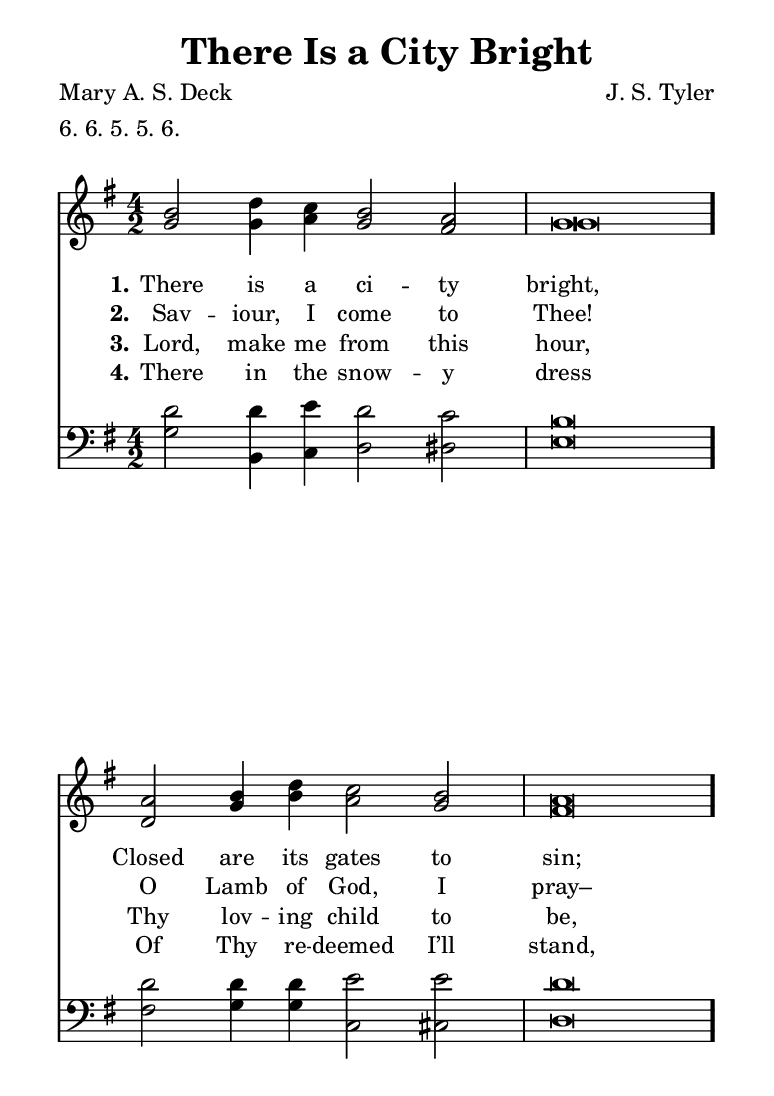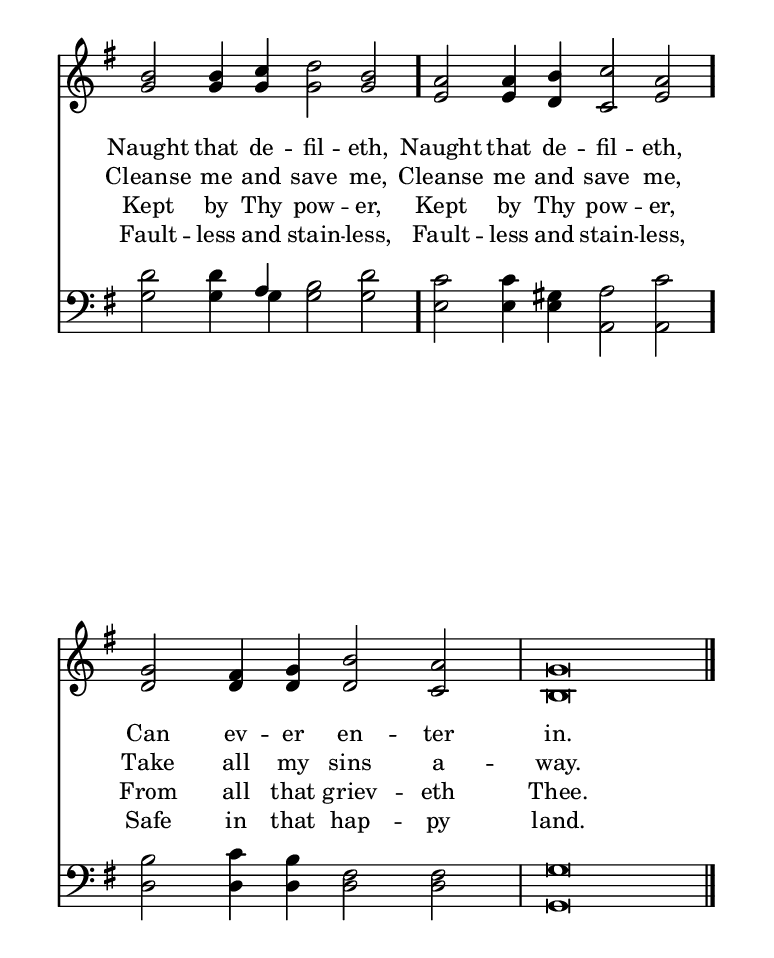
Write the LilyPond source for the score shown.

\include "common/global.ily"
\paper {
  \include "common/paper.ily"
  ragged-last-bottom = ##t
  system-system-spacing.padding = 11
}

\header{
  hymnnumber = "360"
  title = "There Is a City Bright"
  tunename = "City Bright"
  meter = "6. 6. 5. 5. 6."
  poet = "Mary A. S. Deck"
  composer = "J. S. Tyler"
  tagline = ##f
}

global = {
  \include "common/overrides.ily"
  \override Staff.TimeSignature.style = #'numbered
  \time 4/2
  \override Score.MetronomeMark.transparent = ##t % hide all fermata changes too
  \tempo 2=80
  \key g \major
  \autoBeamOff
}

patternA = { c2 c4 c c2 c | c\breve | }

notesSoprano = {
\global
\relative c'' {

  \changePitch \patternA { b d c b a | g }
  \changePitch \patternA { a b d c b | a }
  \changePitch \patternA { b b c d b }
  \changePitch \patternA { a a b c a }
  \changePitch \patternA { g fis g b a | g }

  \bar "|."

}
}

notesAlto = {
\global
\relative e' {

  \changePitch \patternA { g g a g fis | g }
  \changePitch \patternA { d g b a g | fis }
  \changePitch \patternA { g g g g g }
  \changePitch \patternA { e e d c e }
  \changePitch \patternA { d d d d c | b }

}
}

notesTenor = {
\global
\relative a {

  \changePitch \patternA { d d e d c | b }
  \changePitch \patternA { d d d e e | d }
  \changePitch \patternA { d d a b d }
  \changePitch \patternA { c c gis a c }
  \changePitch \patternA { b c b fis fis | g }

}
}

notesBass = {
\global
\relative f {

  \changePitch \patternA { g b, c d dis | e }
  \changePitch \patternA { fis g g c, cis | d }
  \changePitch \patternA { g g g g g }
  \changePitch \patternA { e e e a, a }
  \changePitch \patternA { d d d d d | g, }

}
}

wordsA = \lyricmode {
\set stanza = "1."

There is a ci -- ty bright, \bar "."
Closed are its gates to sin; \bar "."
Naught that de -- fil -- eth, \bar "."
%{HIDE>%} Naught that de -- fil -- eth, %{<HIDE%} \bar "."
Can ev -- er en -- ter in. \bar "."

}

wordsB = \lyricmode {
\set stanza = "2."

Sav -- iour, I come to Thee!
O Lamb of God, I pray–
Cleanse me and save me,
%{HIDE>%} Cleanse me and save me, %{<HIDE%}
Take all my sins a -- way.

}

wordsC = \lyricmode {
\set stanza = "3."

Lord, make me from this hour,
Thy lov -- ing child to be,
Kept by Thy pow -- er,
%{HIDE>%} Kept by Thy pow -- er, %{<HIDE%}
From all that griev -- eth Thee.

}

wordsD = \lyricmode {
\set stanza = "4."

There in the snow -- y dress
Of Thy re -- deemed I’ll stand,
Fault -- less and stain -- less,
%{HIDE>%} Fault -- less and stain -- less, %{<HIDE%}
Safe in that hap -- py land.

}

\score {
  \context ChoirStaff <<
    \context Staff = upper <<
      \set Staff.autoBeaming = ##f
      \set ChoirStaff.systemStartDelimiter = #'SystemStartBar
      \set ChoirStaff.printPartCombineTexts = ##f
      \partcombine #'(2 . 9) \notesSoprano \notesAlto
      \context NullVoice = sopranos { \voiceOne << \notesSoprano >> }
      \context NullVoice = altos { \voiceTwo << \notesAlto >> }
      \context Lyrics = one   \lyricsto sopranos \wordsA
      \context Lyrics = two   \lyricsto sopranos \wordsB
      \context Lyrics = three \lyricsto sopranos \wordsC
      \context Lyrics = four  \lyricsto sopranos \wordsD
    >>
    \context Staff = men <<
      \set Staff.autoBeaming = ##f
      \clef bass
      \set ChoirStaff.printPartCombineTexts = ##f
      \partcombine #'(2 . 9) \notesTenor \notesBass
      \context NullVoice = tenors { \voiceOne << \notesTenor >> }
      \context NullVoice = basses { \voiceTwo << \notesBass >> }
    >>
  >>
  \layout {
    \include "common/layout.ily"
  }
  \midi{
    \include "common/midi.ily"
  }
}

\version "2.19.49"  % necessary for upgrading to future LilyPond versions.

% vi:set et ts=2 sw=2 ai nocindent syntax=lilypond:
